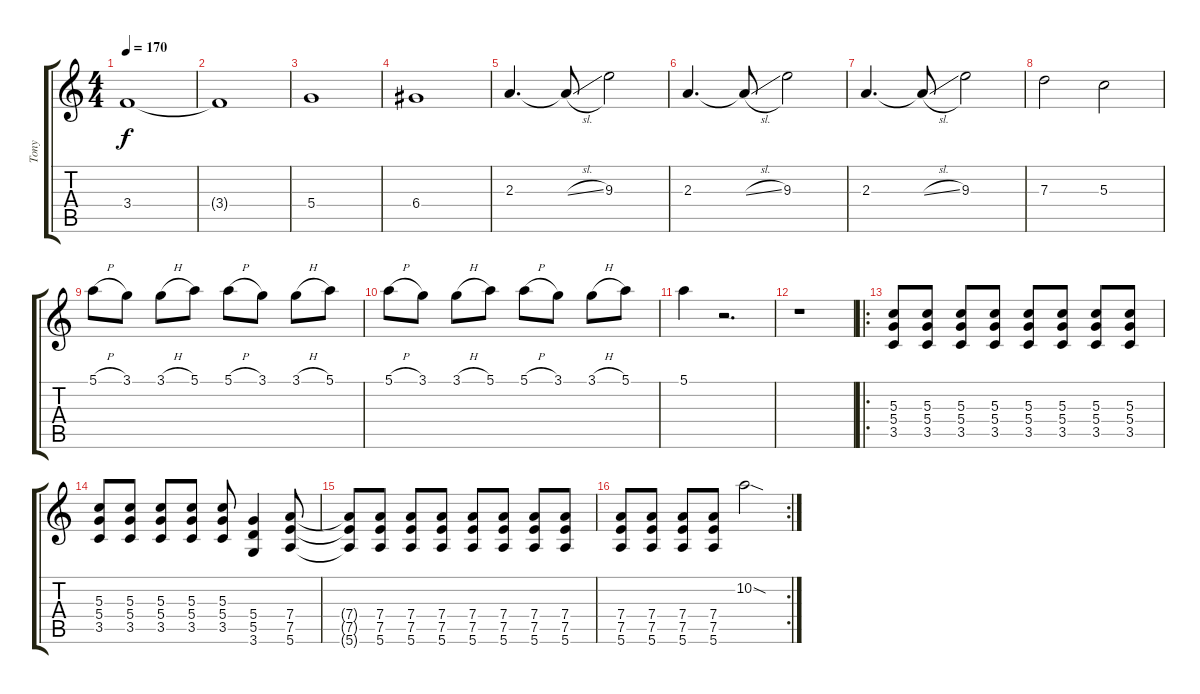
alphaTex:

\track ("Tony" "Tony") {instrument overdrivenguitar}
\staff {score tabs}
\tuning (E4 B3 G3 D3 A2 E2) {hide}
\ts (4 4)
\tempo 170
\clef g2
\ks c
3.4.1{dy f} |
3.4{t}.1 |
5.4.1 |
6.4.1 |
2.3.4{d} 2.3{sl t}.8 9.3.2 |
2.3.4{d} 2.3{sl t}.8 9.3.2 |
2.3.4{d} 2.3{sl t}.8 9.3.2 |
7.3.2 5.3.2 |
5.1{h}.8 3.1.8 3.1{h}.8 5.1.8 5.1{h}.8 3.1.8 3.1{h}.8 5.1.8 |
5.1{h}.8 3.1.8 3.1{h}.8 5.1.8 5.1{h}.8 3.1.8 3.1{h}.8 5.1.8 |
5.1.4 r.2{d} |
r.1 |
\ro
(5.3 5.4 3.5).8 (5.3 5.4 3.5).8 (5.3 5.4 3.5).8 (5.3 5.4 3.5).8 (5.3 5.4 3.5).8 (5.3 5.4 3.5).8 (5.3 5.4 3.5).8 (5.3 5.4 3.5).8 |
(5.3 5.4 3.5).8 (5.3 5.4 3.5).8 (5.3 5.4 3.5).8 (5.3 5.4 3.5).8 (5.3 5.4 3.5).8 (5.4 5.5 3.6).4 (7.4 7.5 5.6).8 |
(7.4{t} 7.5{t} 5.6{t}).8 (7.4 7.5 5.6).8 (7.4 7.5 5.6).8 (7.4 7.5 5.6).8 (7.4 7.5 5.6).8 (7.4 7.5 5.6).8 (7.4 7.5 5.6).8 (7.4 7.5 5.6).8 |
\rc 2
(7.4 7.5 5.6).8 (7.4 7.5 5.6).8 (7.4 7.5 5.6).8 (7.4 7.5 5.6).8 10.2{sod}.2
